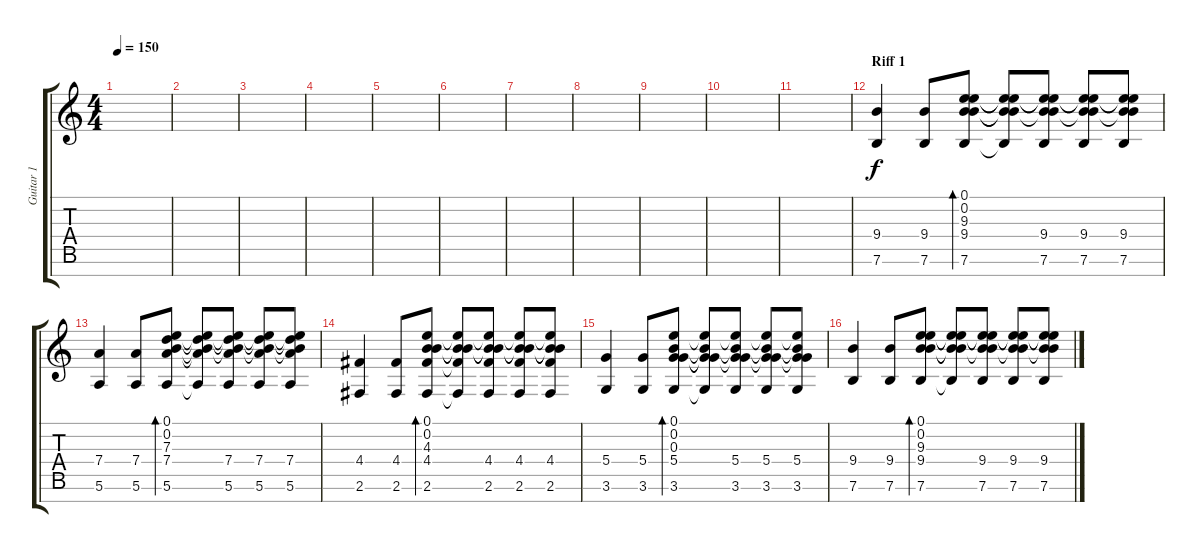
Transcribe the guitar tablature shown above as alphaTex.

\track ("Guitar 1" "Guitar 1") {instrument distortionguitar}
\staff {score tabs}
\tuning (E4 B3 G3 D3 A2 E2 B1) {hide}
\ts (4 4)
\tempo 150
\clef g2
\ks c
|
|
|
|
|
|
|
|
|
|
|
\section ("" "Riff 1")
(9.4 7.6).4 (9.4 7.6).8 (0.1 0.2 9.3 9.4 7.6).8{bd 120} (0.1{t} 0.2{t} 9.3{t} 9.4{t} 7.6{t}).8 (0.1{t} 0.2{t} 9.3{t} 9.4 7.6).8 (0.1{t} 0.2{t} 9.3{t} 9.4 7.6).8 (0.1{t} 0.2{t} 9.3{t} 9.4 7.6).8 |
(7.4 5.6).4 (7.4 5.6).8 (0.1 0.2 7.3 7.4 5.6).8{bd 120} (0.1{t} 0.2{t} 7.3{t} 7.4{t} 5.6{t}).8 (0.1{t} 0.2{t} 7.3{t} 7.4 5.6).8 (0.1{t} 0.2{t} 7.3{t} 7.4 5.6).8 (0.1{t} 0.2{t} 7.3{t} 7.4 5.6).8 |
(4.4 2.6).4 (4.4 2.6).8 (0.1 0.2 4.3 4.4 2.6).8{bd 120} (0.1{t} 0.2{t} 4.3{t} 4.4{t} 2.6{t}).8 (0.1{t} 0.2{t} 4.3{t} 4.4 2.6).8 (0.1{t} 0.2{t} 4.3{t} 4.4 2.6).8 (0.1{t} 0.2{t} 4.3{t} 4.4 2.6).8 |
(5.4 3.6).4 (5.4 3.6).8 (0.1 0.2 0.3 5.4 3.6).8{bd 120} (0.1{t} 0.2{t} 0.3{t} 5.4{t} 3.6{t}).8 (0.1{t} 0.2{t} 0.3{t} 5.4 3.6).8 (0.1{t} 0.2{t} 0.3{t} 5.4 3.6).8 (0.1{t} 0.2{t} 0.3{t} 5.4 3.6).8 |
(9.4 7.6).4 (9.4 7.6).8 (0.1 0.2 9.3 9.4 7.6).8{bd 120} (0.1{t} 0.2{t} 9.3{t} 9.4{t} 7.6{t}).8 (0.1{t} 0.2{t} 9.3{t} 9.4 7.6).8 (0.1{t} 0.2{t} 9.3{t} 9.4 7.6).8 (0.1{t} 0.2{t} 9.3{t} 9.4 7.6).8
